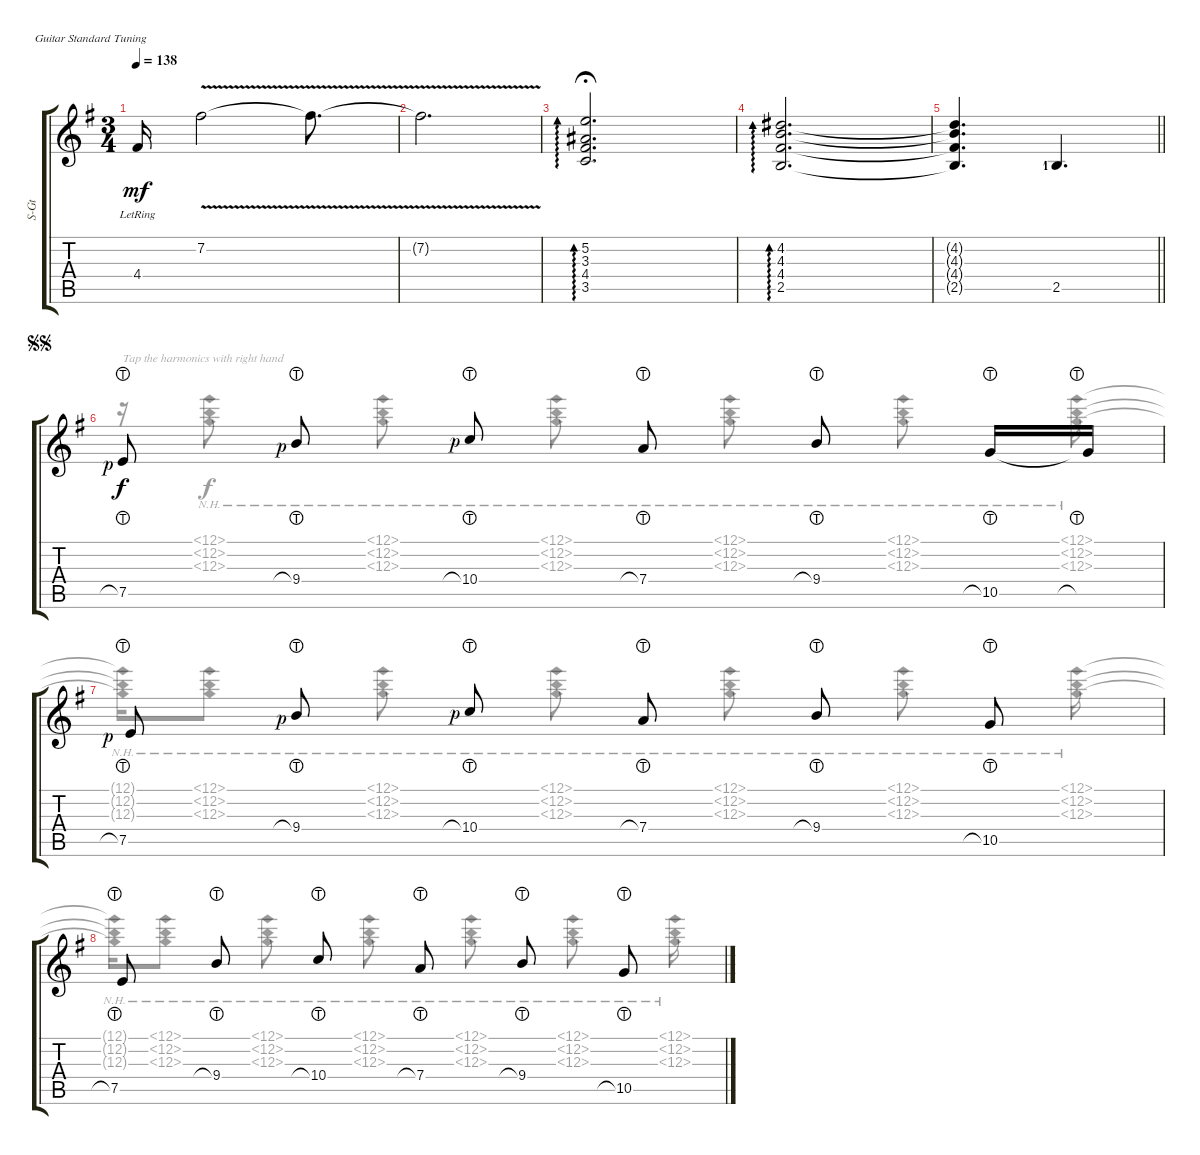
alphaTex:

\defaultSystemsLayout 4
\bracketExtendMode groupsimilarinstruments
\otherSystemsTrackNameOrientation horizontal
\track ("Steel Guitar" "S-Gt") {instrument acousticguitarsteel}
\staff {score tabs}
\tuning (E4 B3 G3 D3 A2 E2)
\voice
\ts (3 4)
\scale
0.235569
\tempo 138
\accidentals auto
\clef g2
\ottava regular
\simile none
\ks eminor
4.4{lr acc #}.16{dy mf beam Up} 7.2{v acc #}.2{beam Down} 7.2{v t acc #}.8{d beam Down} |
\scale
0.0967239 7.2{v t acc #}.2{d beam Down} |
\scale
0.1297 (3.5{acc forcenatural} 4.4{acc #} 3.3{acc #} 5.2{acc forcenatural}).2{d ad 0 fermata (medium 0.5) beam Up} |
\scale
0.120975 (4.2{acc #} 4.3{acc forcenatural} 4.4{acc #} 2.5{acc forcenatural}).2{d ad 0 beam Up} |
\scale
0.258232
\barLineRight lightlight
(2.5{t acc forcenatural} 4.4{t acc #} 4.3{t acc forcenatural} 4.2{t acc #}).4{d beam Up} 2.5{lf 2 acc forcenatural}.4{d beam Up} |
\beaming (8 1 1 1 1 1 1)
\scale
0.38274
\jump segnosegno
7.5{lht rf 1 acc forcenatural}.8{dy f beam Up} 9.4{lht rf 1 acc forcenatural}.8{beam Up} 10.4{lht rf 1 acc forcenatural}.8{beam Up} 7.4{lht acc forcenatural}.8{beam Up} 9.4{lht acc forcenatural}.8{beam Up} 10.5{lht acc forcenatural}.16{beam Up} 10.5{lht t acc forcenatural}.16{beam Up} |
\scale
0.317215 7.5{lht rf 1 acc forcenatural}.8{beam Up} 9.4{lht rf 1 acc forcenatural}.8{beam Up} 10.4{lht rf 1 acc forcenatural}.8{beam Up} 7.4{lht acc forcenatural}.8{beam Up} 9.4{lht acc forcenatural}.8{beam Up} 10.5{lht acc forcenatural}.8{beam Up} |
\scale
0.238936 7.5{lht acc forcenatural}.8{beam Up} 9.4{lht acc forcenatural}.8{beam Up} 10.4{lht acc forcenatural}.8{beam Up} 7.4{lht acc forcenatural}.8{beam Up} 9.4{lht acc forcenatural}.8{beam Up} 10.5{lht acc forcenatural}.8{beam Up}
\voice
\clef g2
\ottava regular
\simile none
\ks eminor
|
|
|
|
\barLineRight lightlight
|
r.16{txt "Tap the harmonics with right hand" beam Down} (12.1{nh acc forcenatural} 12.2{nh acc forcenatural} 12.3{nh acc forcenatural}).8{dy f beam Down} (12.1{nh acc forcenatural} 12.2{nh acc forcenatural} 12.3{nh acc forcenatural}).8{beam Down} (12.1{nh acc forcenatural} 12.2{nh acc forcenatural} 12.3{nh acc forcenatural}).8{beam Down} (12.1{nh acc forcenatural} 12.2{nh acc forcenatural} 12.3{nh acc forcenatural}).8{beam Down} (12.1{nh acc forcenatural} 12.2{nh acc forcenatural} 12.3{nh acc forcenatural}).8{beam Down} (12.1{nh acc forcenatural} 12.2{nh acc forcenatural} 12.3{nh acc forcenatural}).16{beam Down} |
(12.1{nh t acc forcenatural} 12.2{nh t acc forcenatural} 12.3{nh t acc forcenatural}).16{beam Down} (12.1{nh acc forcenatural} 12.2{nh acc forcenatural} 12.3{nh acc forcenatural}).8{beam Down} (12.1{nh acc forcenatural} 12.2{nh acc forcenatural} 12.3{nh acc forcenatural}).8{beam Down} (12.1{nh acc forcenatural} 12.2{nh acc forcenatural} 12.3{nh acc forcenatural}).8{beam Down} (12.1{nh acc forcenatural} 12.2{nh acc forcenatural} 12.3{nh acc forcenatural}).8{beam Down} (12.1{nh acc forcenatural} 12.2{nh acc forcenatural} 12.3{nh acc forcenatural}).8{beam Down} (12.1{nh acc forcenatural} 12.2{nh acc forcenatural} 12.3{nh acc forcenatural}).16{beam Down} |
(12.3{nh t acc forcenatural} 12.2{nh t acc forcenatural} 12.1{nh t acc forcenatural}).16{beam Down} (12.1{nh acc forcenatural} 12.2{nh acc forcenatural} 12.3{nh acc forcenatural}).8{beam Down} (12.1{nh acc forcenatural} 12.2{nh acc forcenatural} 12.3{nh acc forcenatural}).8{beam Down} (12.1{nh acc forcenatural} 12.2{nh acc forcenatural} 12.3{nh acc forcenatural}).8{beam Down} (12.1{nh acc forcenatural} 12.2{nh acc forcenatural} 12.3{nh acc forcenatural}).8{beam Down} (12.1{nh acc forcenatural} 12.2{nh acc forcenatural} 12.3{nh acc forcenatural}).8{beam Down} (12.1{nh acc forcenatural} 12.2{nh acc forcenatural} 12.3{nh acc forcenatural}).16{beam Down}
